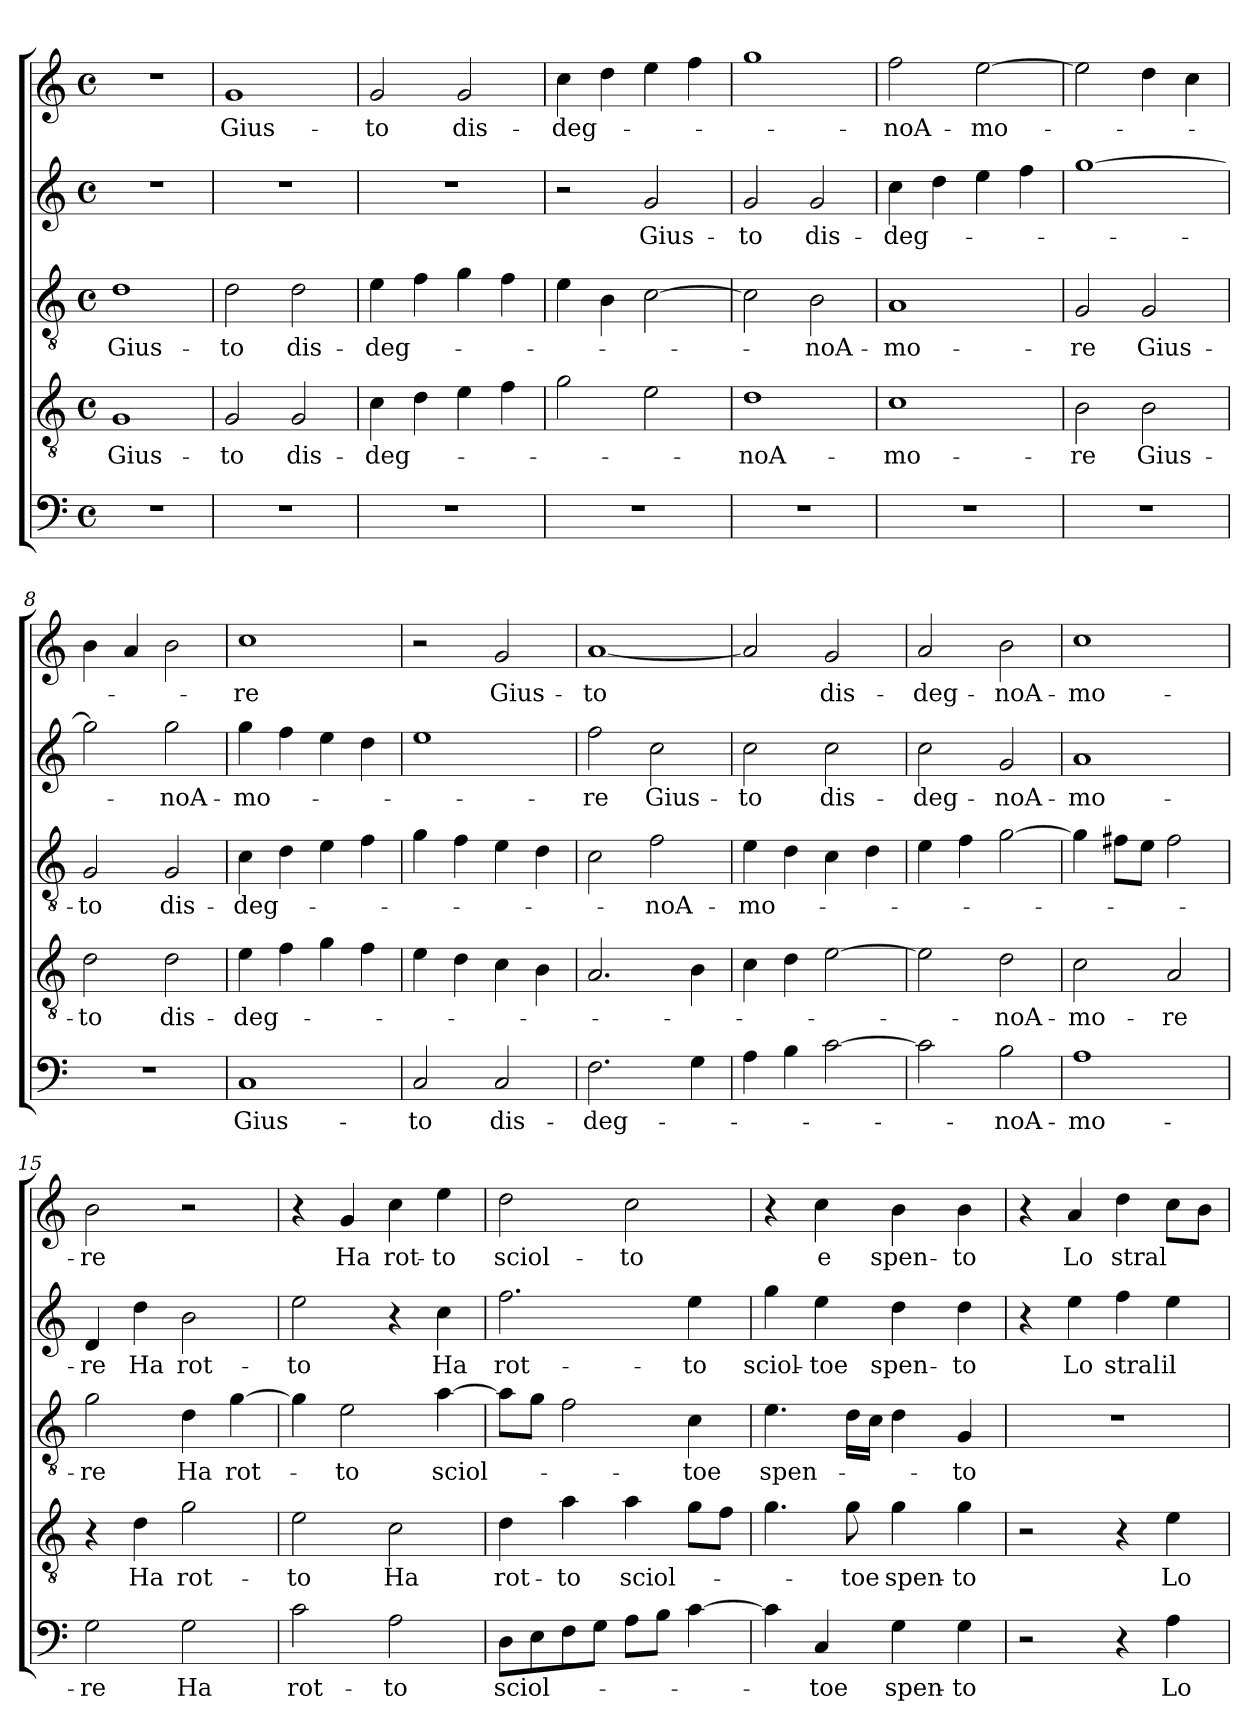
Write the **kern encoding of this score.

**kern	**text	**kern	**text	**kern	**text	**kern	**text	**kern	**text
*part5	*part5	*part4	*part4	*part3	*part3	*part2	*part2	*part1	*part1
*staff5	*staff5	*staff4	*staff4	*staff3	*staff3	*staff2	*staff2	*staff1	*staff1
*clefF4	*	*clefGv2	*	*clefGv2	*	*clefG2	*	*clefG2	*
*k[]	*	*k[]	*	*k[]	*	*k[]	*	*k[]	*
*C:	*	*C:	*	*C:	*	*C:	*	*C:	*
*M4/4	*	*M4/4	*	*M4/4	*	*M4/4	*	*M4/4	*
*met(c)	*	*met(c)	*	*met(c)	*	*met(c)	*	*met(c)	*
=1	=1	=1	=1	=1	=1	=1	=1	=1	=1
1r	.	1G	Gius-	1d	Gius-	1r	.	1r	.
=2	=2	=2	=2	=2	=2	=2	=2	=2	=2
1r	.	2G/	-to	2d\	-to	1r	.	1g	Gius-
.	.	2G/	dis-	2d\	dis-	.	.	.	.
=3	=3	=3	=3	=3	=3	=3	=3	=3	=3
1r	.	4c\	-deg-	4e\	-deg-	1r	.	2g/	-to
.	.	4d\	.	4f\	.	.	.	.	.
.	.	4e\	.	4g\	.	.	.	2g/	dis-
.	.	4f\	.	4f\	.	.	.	.	.
=4	=4	=4	=4	=4	=4	=4	=4	=4	=4
1r	.	2g\	.	4e\	.	2r	.	4cc\	-deg-
.	.	.	.	4B\	.	.	.	4dd\	.
.	.	2e\	.	[2c\	.	2g/	Gius-	4ee\	.
.	.	.	.	.	.	.	.	4ff\	.
=5	=5	=5	=5	=5	=5	=5	=5	=5	=5
1r	.	1d	-noA-	2c\]	.	2g/	-to	1gg	.
.	.	.	.	2B\	-noA-	2g/	dis-	.	.
!!LO:LB:g=z
=6	=6	=6	=6	=6	=6	=6	=6	=6	=6
1r	.	1c	-mo-	1A	-mo-	4cc\	-deg-	2ff\	-noA-
.	.	.	.	.	.	4dd\	.	.	.
.	.	.	.	.	.	4ee\	.	[2ee\	-mo-
.	.	.	.	.	.	4ff\	.	.	.
=7	=7	=7	=7	=7	=7	=7	=7	=7	=7
1r	.	2B\	-re	2G/	-re	[1gg	.	2ee\]	.
.	.	2B\	Gius-	2G/	Gius-	.	.	4dd\	.
.	.	.	.	.	.	.	.	4cc\	.
=8	=8	=8	=8	=8	=8	=8	=8	=8	=8
1r	.	2d\	-to	2G/	-to	2gg\]	.	4b\	.
.	.	.	.	.	.	.	.	4a/	.
.	.	2d\	dis-	2G/	dis-	2gg\	-noA-	2b\	.
=9	=9	=9	=9	=9	=9	=9	=9	=9	=9
1C	Gius-	4e\	-deg-	4c\	-deg-	4gg\	-mo-	1cc	-re
.	.	4f\	.	4d\	.	4ff\	.	.	.
.	.	4g\	.	4e\	.	4ee\	.	.	.
.	.	4f\	.	4f\	.	4dd\	.	.	.
=10	=10	=10	=10	=10	=10	=10	=10	=10	=10
2C/	-to	4e\	.	4g\	.	1ee	.	2r	.
.	.	4d\	.	4f\	.	.	.	.	.
2C/	dis-	4c\	.	4e\	.	.	.	2g/	Gius-
.	.	4B\	.	4d\	.	.	.	.	.
!!LO:LB:g=z
=11	=11	=11	=11	=11	=11	=11	=11	=11	=11
2.F\	-deg-	2.A/	.	2c\	.	2ff\	-re	[1a	-to
.	.	.	.	2f\	-noA-	2cc\	Gius-	.	.
4G\	.	4B\	.	.	.	.	.	.	.
=12	=12	=12	=12	=12	=12	=12	=12	=12	=12
4A\	.	4c\	.	4e\	-mo-	2cc\	-to	2a/]	.
4B\	.	4d\	.	4d\	.	.	.	.	.
[2c\	.	[2e\	.	4c\	.	2cc\	dis-	2g/	dis-
.	.	.	.	4d\	.	.	.	.	.
=13	=13	=13	=13	=13	=13	=13	=13	=13	=13
2c\]	.	2e\]	.	4e\	.	2cc\	-deg-	2a/	-deg-
.	.	.	.	4f\	.	.	.	.	.
2B\	-noA-	2d\	-noA-	[2g\	.	2g/	-noA-	2b\	-noA-
=14	=14	=14	=14	=14	=14	=14	=14	=14	=14
1A	-mo-	2c\	-mo-	4g\]	.	1a	-mo-	1cc	-mo-
.	.	.	.	8f#X\L	.	.	.	.	.
.	.	.	.	8e\J	.	.	.	.	.
.	.	2A/	-re	2f#\	.	.	.	.	.
=15	=15	=15	=15	=15	=15	=15	=15	=15	=15
2G\	-re	4r	.	2g\	-re	4d/	-re	2b\	-re
.	.	4d\	Ha	.	.	4dd\	Ha	.	.
2G\	Ha	2g\	rot-	4d\	Ha	2b\	rot-	2r	.
.	.	.	.	[4g\	rot-	.	.	.	.
!!LO:PB:g=z
=16	=16	=16	=16	=16	=16	=16	=16	=16	=16
2c\	rot-	2e\	-to	4g\]	.	2ee\	-to	4r	.
.	.	.	.	2e\	-to	.	.	4g/	Ha
2A\	-to	2c\	Ha	.	.	4r	.	4cc\	rot-
.	.	.	.	[4a\	sciol-	4cc\	Ha	4ee\	-to
=17	=17	=17	=17	=17	=17	=17	=17	=17	=17
8D\L	sciol-	4d\	rot-	8a\L]	.	2.ff\	rot-	2dd\	sciol-
8E\	.	.	.	8g\J	.	.	.	.	.
8F\	.	4a\	-to	2f\	.	.	.	.	.
8G\J	.	.	.	.	.	.	.	.	.
8A\L	.	4a\	sciol-	.	.	.	.	2cc\	-to
8B\J	.	.	.	.	.	.	.	.	.
[4c\	.	8g\L	.	4c\	-toe	4ee\	-to	.	.
.	.	8f\J	.	.	.	.	.	.	.
=18	=18	=18	=18	=18	=18	=18	=18	=18	=18
4c\]	.	4.g\	.	4.e\	spen-	4gg\	sciol-	4r	.
4C/	-toe	.	.	.	.	4ee\	-toe	4cc\	e
.	.	8g\	-toe	16d\LL	.	.	.	.	.
.	.	.	.	16c\JJ	.	.	.	.	.
4G\	spen-	4g\	spen-	4d\	.	4dd\	spen-	4b\	spen-
4G\	-to	4g\	-to	4G/	-to	4dd\	-to	4b\	-to
=19	=19	=19	=19	=19	=19	=19	=19	=19	=19
2r	.	2r	.	1r	.	4r	.	4r	.
.	.	.	.	.	.	4ee\	Lo	4a/	Lo
4r	.	4r	.	.	.	4ff\	stral	4dd\	stral
4A\	Lo	4e\	Lo	.	.	4ee\	il	8cc\L	.
.	.	.	.	.	.	.	.	8b\J	.
=	=	=	=	=	=	=	=	=	=
*-	*-	*-	*-	*-	*-	*-	*-	*-	*-
